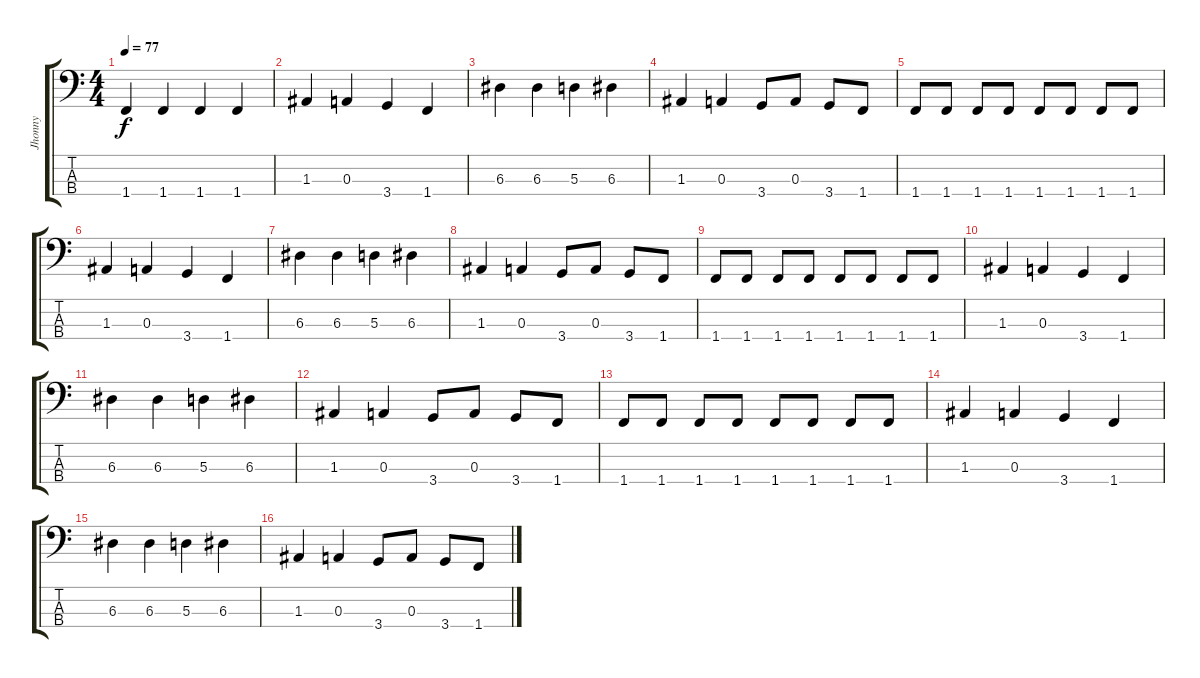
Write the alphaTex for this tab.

\track ("Jhonny" "Jhonny") {instrument electricbassfinger}
\staff {score tabs}
\tuning (G2 D2 A1 E1) {hide}
\ts (4 4)
\tempo 77
\clef f4
\ks c
1.4.4{dy f} 1.4.4 1.4.4 1.4.4 |
1.3.4 0.3.4 3.4.4 1.4.4 |
6.3.4 6.3.4 5.3.4 6.3.4 |
1.3.4 0.3.4 3.4.8 0.3.8 3.4.8 1.4.8 |
1.4.8 1.4.8 1.4.8 1.4.8 1.4.8 1.4.8 1.4.8 1.4.8 |
1.3.4 0.3.4 3.4.4 1.4.4 |
6.3.4 6.3.4 5.3.4 6.3.4 |
1.3.4 0.3.4 3.4.8 0.3.8 3.4.8 1.4.8 |
1.4.8 1.4.8 1.4.8 1.4.8 1.4.8 1.4.8 1.4.8 1.4.8 |
1.3.4 0.3.4 3.4.4 1.4.4 |
6.3.4 6.3.4 5.3.4 6.3.4 |
1.3.4 0.3.4 3.4.8 0.3.8 3.4.8 1.4.8 |
1.4.8 1.4.8 1.4.8 1.4.8 1.4.8 1.4.8 1.4.8 1.4.8 |
1.3.4 0.3.4 3.4.4 1.4.4 |
6.3.4 6.3.4 5.3.4 6.3.4 |
1.3.4 0.3.4 3.4.8 0.3.8 3.4.8 1.4.8
